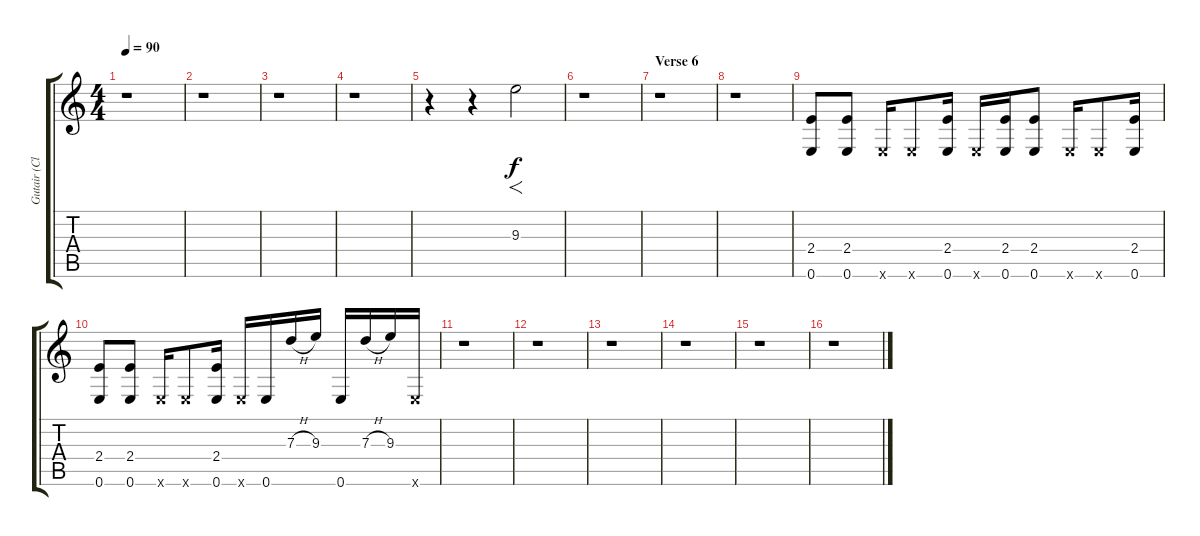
\track ("Gutair (Clean Muted)" "Gutair (Cl") {instrument electricguitarmuted}
\staff {score tabs}
\tuning (E4 B3 G3 D3 A2 E2) {hide}
\ts (4 4)
\tempo 90
\clef g2
\ks c
r.1{dy f} |
r.1 |
r.1 |
r.1 |
r.4 r.4 9.3.2{f volume 11 instrument guitarharmonics} |
r.1 |
\section ("" "Verse 6")
r.1 |
r.1 |
(2.4 0.6).8{instrument electricguitarmuted} (2.4 0.6).8 0.6{x}.16 0.6{x}.8 (2.4 0.6).16 0.6{x}.16 (2.4 0.6).16 (2.4 0.6).8 0.6{x}.16 0.6{x}.8 (2.4 0.6).16 |
(2.4 0.6).8 (2.4 0.6).8 0.6{x}.16 0.6{x}.8 (2.4 0.6).16 0.6{x}.16 0.6.16 7.3{h}.16 9.3.16 0.6.16 7.3{h}.16 9.3.16 0.6{x}.16 |
r.1 |
r.1 |
r.1 |
r.1 |
r.1 |
r.1
